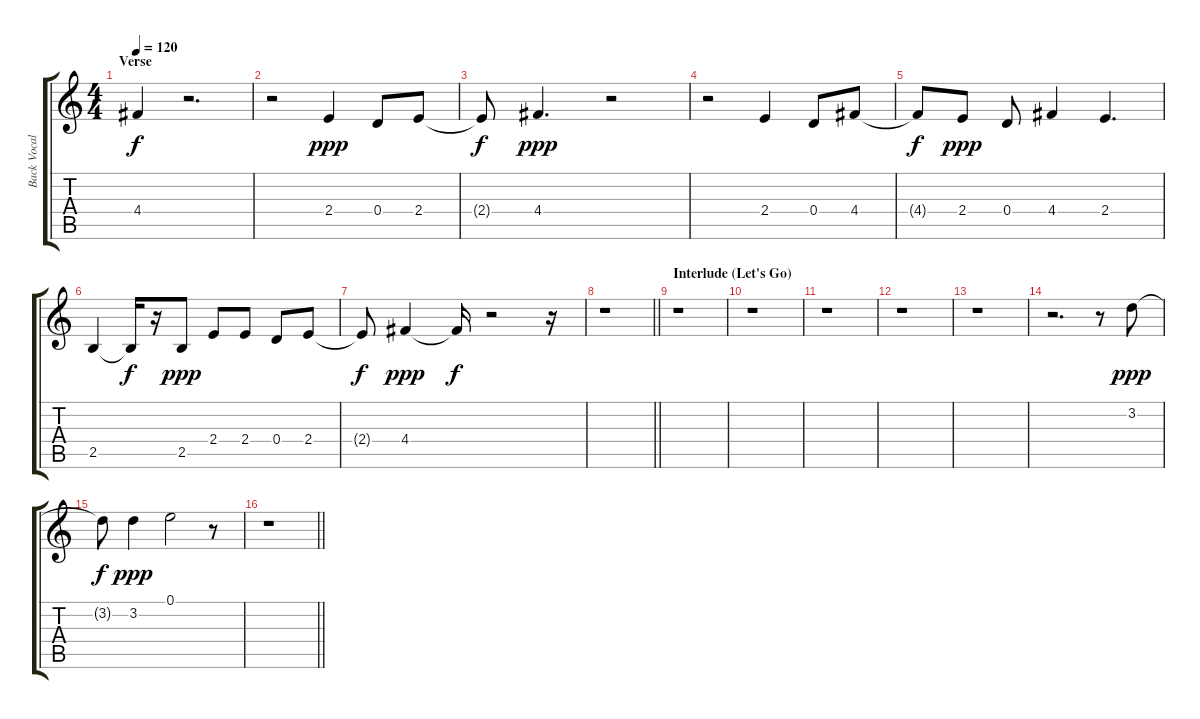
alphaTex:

\track ("Back Vocalist" "Back Vocal") {instrument electricguitarjazz}
\staff {score tabs}
\tuning (E4 B3 G3 D3 A2 E2) {hide}
\ts (4 4)
\section ("" "Verse")
\tempo 120
\clef g2
\ks c
4.4{t}.4{dy f} r.2{d} |
r.2 2.4.4{dy ppp} 0.4.8 2.4.8 |
2.4{t}.8{dy f} 4.4.4{d dy ppp} r.2 |
r.2 2.4.4 0.4.8 4.4.8 |
4.4{t}.8{dy f} 2.4.8{dy ppp} 0.4.8 4.4.4 2.4.4{d} |
2.5.4 2.5{t}.16{dy f} r.16 2.5.8{dy ppp} 2.4.8 2.4.8 0.4.8 2.4.8 |
2.4{t}.8{dy f} 4.4.4{dy ppp} 4.4{t}.16{dy f} r.2 r.16 |
\barLineRight lightlight
r.1 |
\section ("" "Interlude (Let's Go)")
r.1 |
r.1 |
r.1 |
r.1 |
r.1 |
r.2{d} r.8 3.2.8{dy ppp} |
3.2{t}.8{dy f} 3.2.4{dy ppp} 0.1.2 r.8 |
\barLineRight lightlight
r.1
